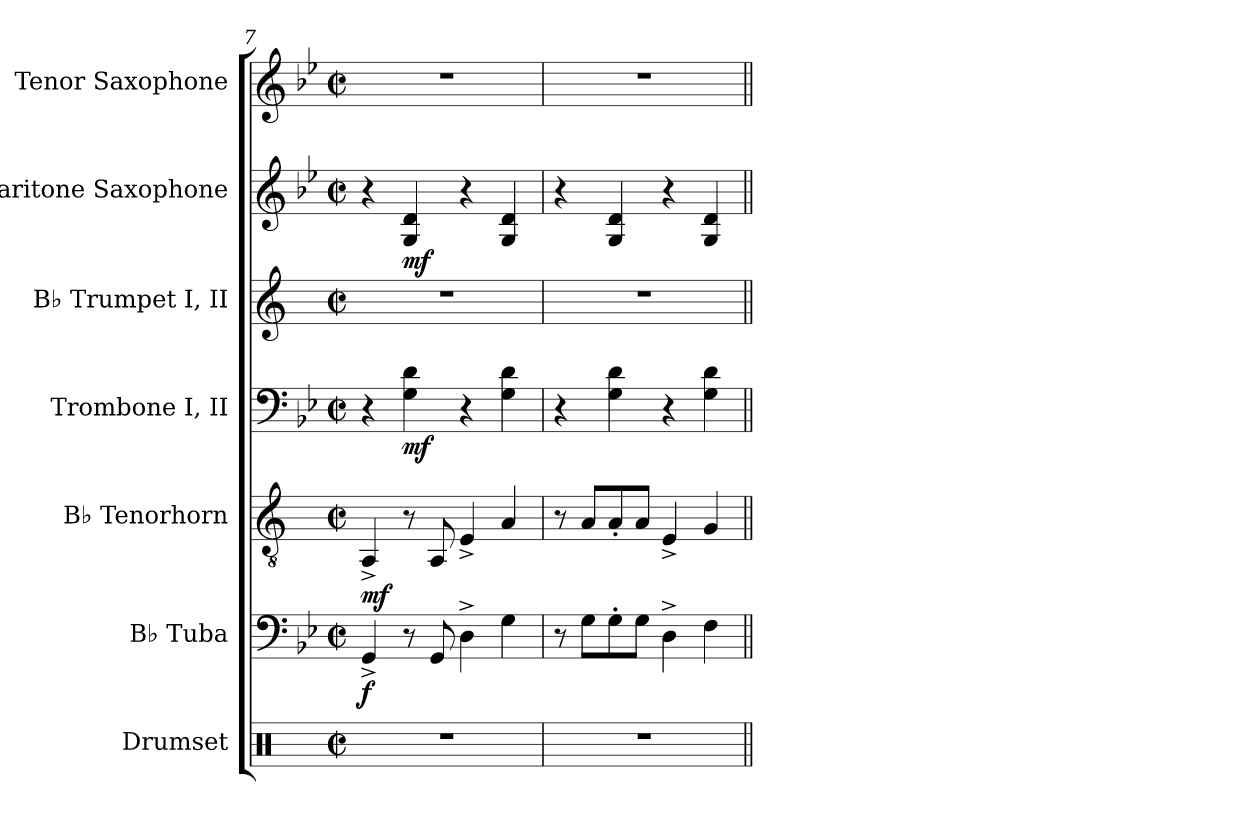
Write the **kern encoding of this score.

**kern	**kern	**dynam	**kern	**dynam	**kern	**dynam	**kern	**kern	**dynam	**kern
*part7	*part6	*part6	*part5	*part5	*part4	*part4	*part3	*part2	*part2	*part1
*staff7	*staff6	*staff6	*staff5	*staff5	*staff4	*staff4	*staff3	*staff2	*staff2	*staff1
*I"Drumset	*I"B♭ Tuba	*	*I"B♭ Tenorhorn	*	*I"Trombone I, II	*	*I"B♭ Trumpet I, II	*I"Baritone Saxophone	*	*I"Tenor Saxophone
*I'D. Set	*I'B♭ Tba.	*	*I'B♭ Tenh.	*	*I'Tbn. I, II	*	*I'B♭ Tpt. I, II	*I'Bar. Sax.	*	*I'T. Sax.
*clefX	*clefF4	*	*clefGv2	*	*clefF4	*	*clefG2	*clefG2	*	*clefG2
*	*	*	*ITrd1c2	*	*	*	*ITrd1c2	*ITrd12c21	*	*ITrd8c14
*k[]	*k[b-e-]	*	*k[b-e-]	*	*k[b-e-]	*	*k[b-e-]	*k[b-e-]	*	*k[b-e-]
*M2/2	*M2/2	*	*M2/2	*	*M2/2	*	*M2/2	*M2/2	*	*M2/2
*met(c|)	*met(c|)	*	*met(c|)	*	*met(c|)	*	*met(c|)	*met(c|)	*	*met(c|)
=7	=7	=7	=7	=7	=7	=7	=7	=7	=7	=7
!	!	!LO:DY:b	!	!LO:DY:b	!	!	!	!	!	!
1r	4GG^	f	4GG^	mf	4r	.	1r	4r	.	1r
!	!	!	!	!	!	!LO:DY:b	!	!	!LO:DY:b	!
.	8r	.	8r	.	4G 4d	mf	.	4GG 4D!	mf	.
.	8GG	.	8GG	.	.	.	.	.	.	.
.	4D^	.	4D^	.	4r	.	.	4r	.	.
.	4G	.	4G	.	4G 4d	.	.	4GG 4D!	.	.
=8	=8	=8	=8	=8	=8	=8	=8	=8	=8	=8
1r	8r	.	8r	.	4r	.	1r	4r	.	1r
.	8GL	.	8GL	.	.	.	.	.	.	.
.	8G'	.	8G'	.	4G 4d	.	.	4GG 4D!	.	.
.	8GJ	.	8GJ	.	.	.	.	.	.	.
.	4D^	.	4D^	.	4r	.	.	4r	.	.
.	4F	.	4F	.	4G 4d	.	.	4GG 4D!	.	.
=||	=||	=||	=||	=||	=||	=||	=||	=||	=||	=||
*-	*-	*-	*-	*-	*-	*-	*-	*-	*-	*-
